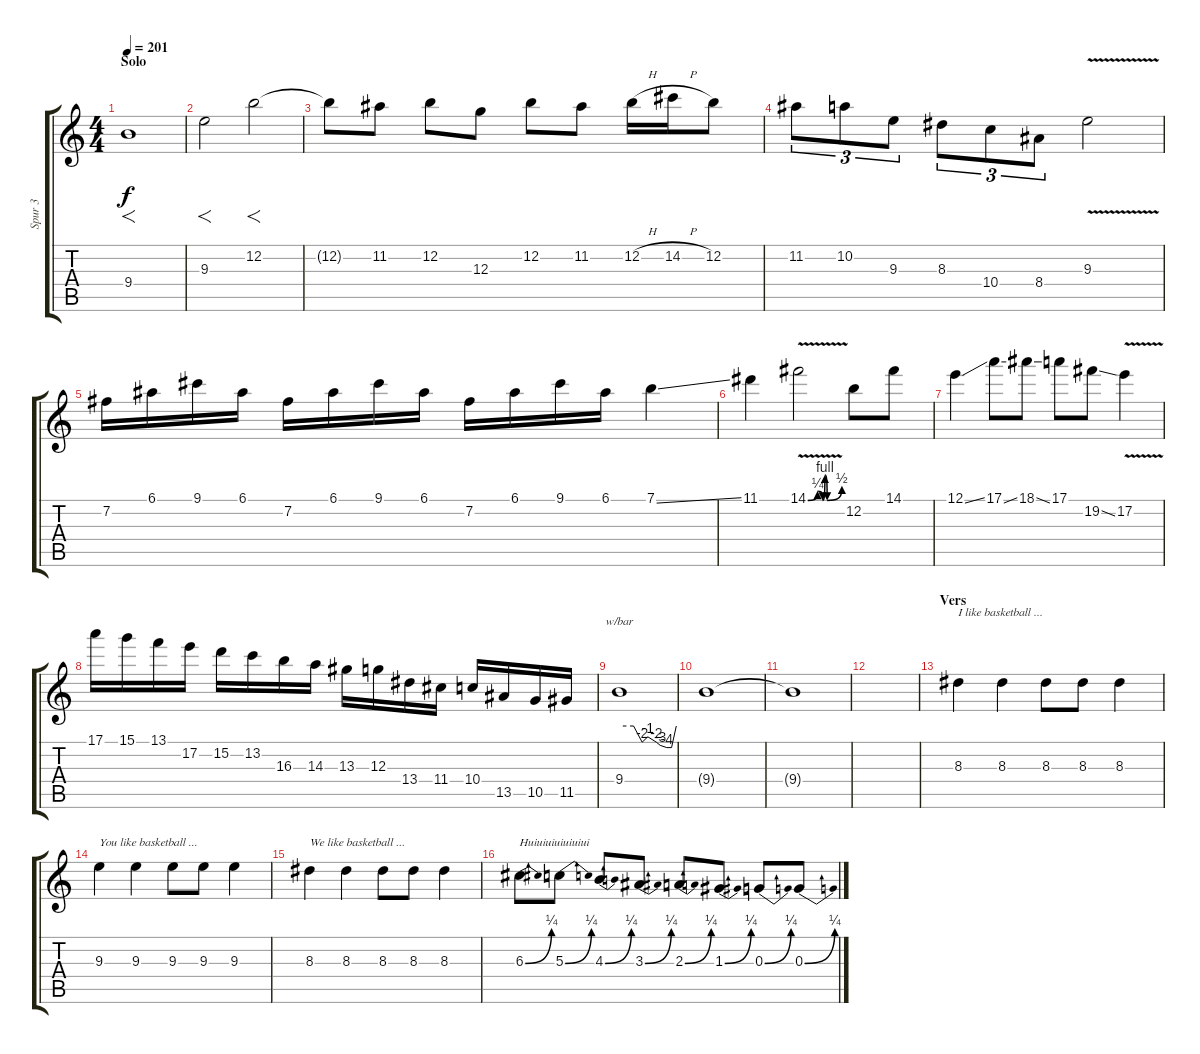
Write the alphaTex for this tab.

\track ("Spur 3" "Spur 3") {instrument distortionguitar}
\staff {score tabs}
\tuning (E4 B3 G3 D3 A2 E2) {hide}
\ts (4 4)
\section ("" "Solo")
\tempo 201
\clef g2
\ks c
9.4.1{f dy f} |
9.3.2{f} 12.2.2{f} |
12.2{t}.8 11.2.8 12.2.8 12.3.8 12.2.8 11.2.8 12.2{h}.16 14.2{h}.16 12.2.8 |
11.2.8{tu (3 2)} 10.2.8{tu (3 2)} 9.3.8{tu (3 2)} 8.3.8{tu (3 2)} 10.4.8{tu (3 2)} 8.4.8{tu (3 2)} 9.3{v}.2 |
7.2.16 6.1.16 9.1.16 6.1.16 7.2.16 6.1.16 9.1.16 6.1.16 7.2.16 6.1.16 9.1.16 6.1.16 7.1{ss}.4 |
11.1.4 14.1{be (custom 0 0 17 1 26 0 30 4 34 0 60 2) v}.2 12.2.8 14.1.8 |
12.1{ss}.4 17.1{ss}.8 18.1{ss}.8 17.1.8 19.2{ss}.8 17.2{v}.4 |
17.1.16 15.1.16 13.1.16 17.2.16 15.2.16 13.2.16 16.3.16 14.3.16 13.3.16 12.3.16 13.4.16 11.4.16 10.4.16 13.5.16 10.5.16 11.5.16 |
9.4.1{tbe (custom default 0 0 15 0 24 -8 30 -4 39 -8 43 -12 50 -16 55 -16 60 0) volume 5} |
9.4{t}.1 |
9.4{t}.1 |
|
\section ("" "Vers")
8.3.4{txt "I like basketball ..." volume 13 instrument lead6voice} 8.3.4 8.3.8 8.3.8 8.3.4 |
9.3.4{txt "You like basketball ..."} 9.3.4 9.3.8 9.3.8 9.3.4 |
8.3.4{txt "We like basketball ..."} 8.3.4 8.3.8 8.3.8 8.3.4 |
6.3{be (bend 0 0 60 1)}.8{txt "Huiuiuiuiuiuiui"} 5.3{be (bend 0 0 60 1)}.8 4.3{be (bend 0 0 60 1)}.8 3.3{be (bend 0 0 60 1)}.8 2.3{be (bend 0 0 60 1)}.8 1.3{be (bend 0 0 60 1)}.8 0.3{be (bend 0 0 60 1)}.8 0.3{be (bend 0 0 60 1)}.8
